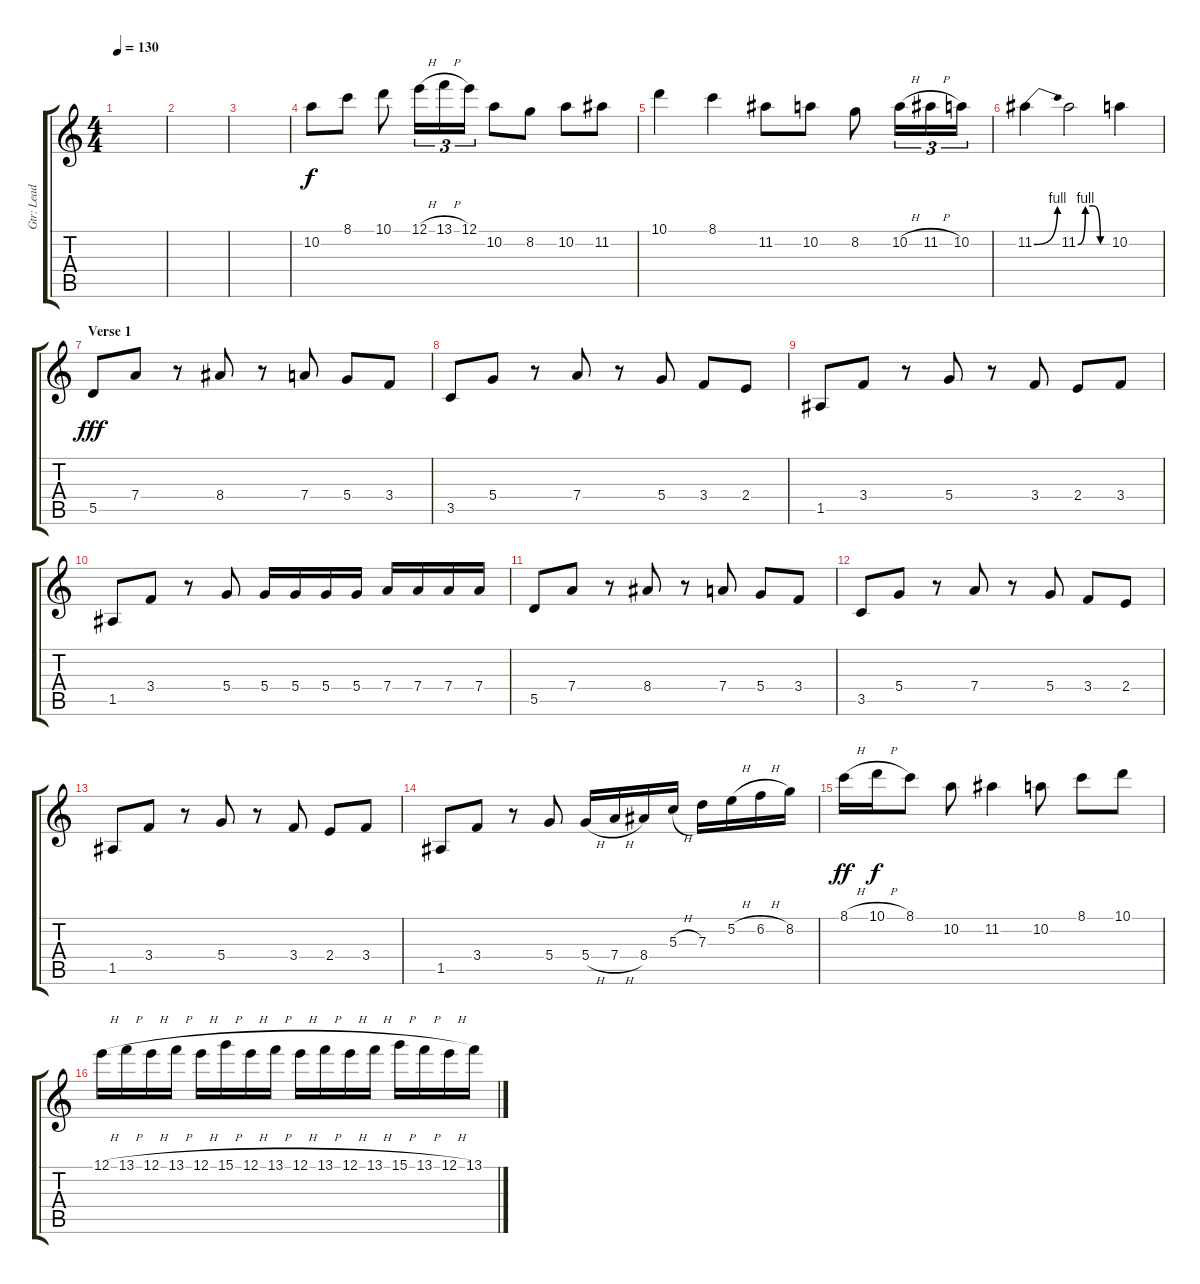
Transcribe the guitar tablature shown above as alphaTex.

\track ("Gtr: Lead" "Gtr: Lead") {instrument overdrivenguitar}
\staff {score tabs}
\tuning (E4 B3 G3 D3 A2 E2) {hide}
\ts (4 4)
\tempo 130
\clef g2
\ks c
|
|
|
10.2.8 8.1.8 10.1.8 12.1{h}.16{tu (3 2)} 13.1{h}.16{tu (3 2)} 12.1.16{tu (3 2)} 10.2.8 8.2.8 10.2.8 11.2.8 |
10.1.4 8.1.4 11.2.8 10.2.8 8.2.8 10.2{h}.16{tu (3 2)} 11.2{h}.16{tu (3 2)} 10.2.16{tu (3 2)} |
11.2{be (bend 0 0 60 4)}.4 11.2{be (custom 0 0 15 4 30 4 45 0 60 0)}.2 10.2.4 |
\section ("" "Verse 1")
5.5.8{dy fff} 7.4.8 r.8 8.4.8 r.8 7.4.8 5.4.8 3.4.8 |
3.5.8 5.4.8 r.8 7.4.8 r.8 5.4.8 3.4.8 2.4.8 |
1.5.8 3.4.8 r.8 5.4.8 r.8 3.4.8 2.4.8 3.4.8 |
1.5.8 3.4.8 r.8 5.4.8 5.4.16 5.4.16 5.4.16 5.4.16 7.4.16 7.4.16 7.4.16 7.4.16 |
5.5.8 7.4.8 r.8 8.4.8 r.8 7.4.8 5.4.8 3.4.8 |
3.5.8 5.4.8 r.8 7.4.8 r.8 5.4.8 3.4.8 2.4.8 |
1.5.8 3.4.8 r.8 5.4.8 r.8 3.4.8 2.4.8 3.4.8 |
1.5.8 3.4.8 r.8 5.4.8 5.4{h}.16 7.4{h}.16 8.4.16 5.3{h}.16 7.3.16 5.2{h}.16 6.2{h}.16 8.2.16 |
8.1{h}.16{dy ff} 10.1{h}.16{dy f} 8.1.8 10.2.8 11.2.4 10.2.8 8.1.8 10.1.8 |
12.1{h}.16 13.1{h}.16 12.1{h}.16 13.1{h}.16 12.1{h}.16 15.1{h}.16 12.1{h}.16 13.1{h}.16 12.1{h}.16 13.1{h}.16 12.1{h}.16 13.1{h}.16 15.1{h}.16 13.1{h}.16 12.1{h}.16 13.1{h}.16
